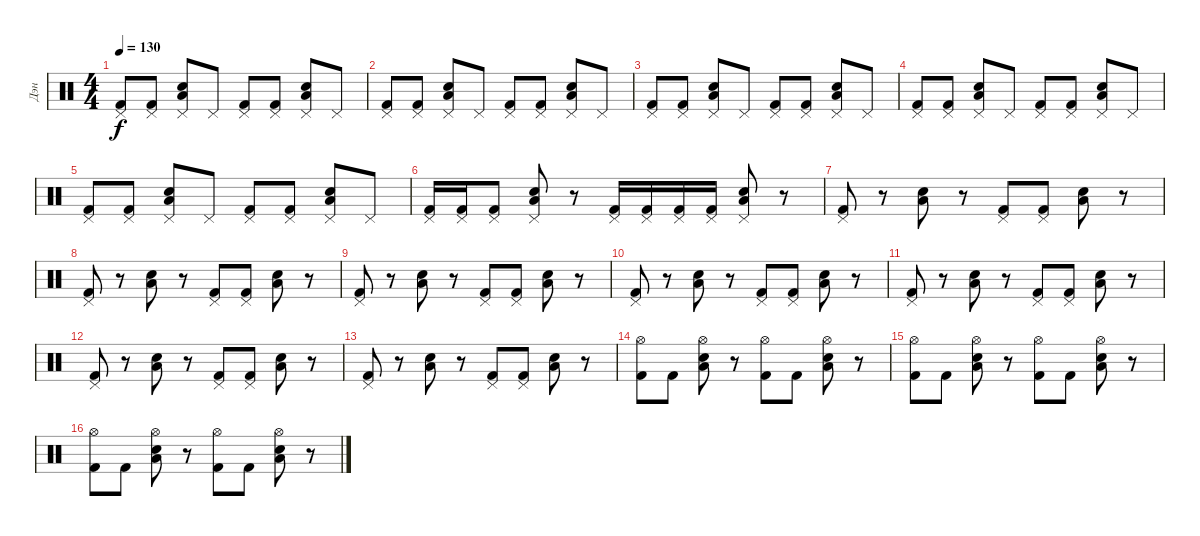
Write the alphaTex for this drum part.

\track ("Дэн" "Дэн") {instrument percussion}
\staff {score}
\articulation defaults
\ts (4 4)
\tempo 130
\clef neutral
\ks c
("Pedal Hi-Hat (hit)" "Kick (hit) 2").8{dy f} ("Pedal Hi-Hat (hit)" "Kick (hit) 2").8 ("Snare (hit) 2" "Low Tom (hit)" "Pedal Hi-Hat (hit)").8 "Pedal Hi-Hat (hit)".8 ("Pedal Hi-Hat (hit)" "Kick (hit) 2").8 ("Pedal Hi-Hat (hit)" "Kick (hit) 2").8 ("Snare (hit) 2" "Low Tom (hit)" "Pedal Hi-Hat (hit)").8 "Pedal Hi-Hat (hit)".8 |
("Pedal Hi-Hat (hit)" "Kick (hit) 2").8 ("Pedal Hi-Hat (hit)" "Kick (hit) 2").8 ("Snare (hit) 2" "Low Tom (hit)" "Pedal Hi-Hat (hit)").8 "Pedal Hi-Hat (hit)".8 ("Pedal Hi-Hat (hit)" "Kick (hit) 2").8 ("Pedal Hi-Hat (hit)" "Kick (hit) 2").8 ("Snare (hit) 2" "Low Tom (hit)" "Pedal Hi-Hat (hit)").8 "Pedal Hi-Hat (hit)".8 |
("Pedal Hi-Hat (hit)" "Kick (hit) 2").8 ("Pedal Hi-Hat (hit)" "Kick (hit) 2").8 ("Snare (hit) 2" "Low Tom (hit)" "Pedal Hi-Hat (hit)").8 "Pedal Hi-Hat (hit)".8 ("Pedal Hi-Hat (hit)" "Kick (hit) 2").8 ("Pedal Hi-Hat (hit)" "Kick (hit) 2").8 ("Snare (hit) 2" "Low Tom (hit)" "Pedal Hi-Hat (hit)").8 "Pedal Hi-Hat (hit)".8 |
("Pedal Hi-Hat (hit)" "Kick (hit) 2").8 ("Pedal Hi-Hat (hit)" "Kick (hit) 2").8 ("Snare (hit) 2" "Low Tom (hit)" "Pedal Hi-Hat (hit)").8 "Pedal Hi-Hat (hit)".8 ("Pedal Hi-Hat (hit)" "Kick (hit) 2").8 ("Pedal Hi-Hat (hit)" "Kick (hit) 2").8 ("Snare (hit) 2" "Low Tom (hit)" "Pedal Hi-Hat (hit)").8 "Pedal Hi-Hat (hit)".8 |
("Pedal Hi-Hat (hit)" "Kick (hit) 2").8 ("Pedal Hi-Hat (hit)" "Kick (hit) 2").8 ("Snare (hit) 2" "Low Tom (hit)" "Pedal Hi-Hat (hit)").8 "Pedal Hi-Hat (hit)".8 ("Pedal Hi-Hat (hit)" "Kick (hit) 2").8 ("Pedal Hi-Hat (hit)" "Kick (hit) 2").8 ("Snare (hit) 2" "Low Tom (hit)" "Pedal Hi-Hat (hit)").8 "Pedal Hi-Hat (hit)".8 |
("Pedal Hi-Hat (hit)" "Kick (hit) 2").16 ("Pedal Hi-Hat (hit)" "Kick (hit) 2").16 ("Pedal Hi-Hat (hit)" "Kick (hit) 2").8 ("Snare (hit) 2" "Low Tom (hit)" "Pedal Hi-Hat (hit)").8 r.8 ("Pedal Hi-Hat (hit)" "Kick (hit) 2").16 ("Pedal Hi-Hat (hit)" "Kick (hit) 2").16 ("Pedal Hi-Hat (hit)" "Kick (hit) 2").16 ("Pedal Hi-Hat (hit)" "Kick (hit) 2").16 ("Snare (hit) 2" "Low Tom (hit)" "Pedal Hi-Hat (hit)").8 r.8 |
("Pedal Hi-Hat (hit)" "Kick (hit) 2").8 r.8 ("Snare (hit) 2" "Low Tom (hit)").8 r.8 ("Pedal Hi-Hat (hit)" "Kick (hit) 2").8 ("Pedal Hi-Hat (hit)" "Kick (hit) 2").8 ("Snare (hit) 2" "Low Tom (hit)").8 r.8 |
("Pedal Hi-Hat (hit)" "Kick (hit) 2").8 r.8 ("Snare (hit) 2" "Low Tom (hit)").8 r.8 ("Pedal Hi-Hat (hit)" "Kick (hit) 2").8 ("Pedal Hi-Hat (hit)" "Kick (hit) 2").8 ("Snare (hit) 2" "Low Tom (hit)").8 r.8 |
("Pedal Hi-Hat (hit)" "Kick (hit) 2").8 r.8 ("Snare (hit) 2" "Low Tom (hit)").8 r.8 ("Pedal Hi-Hat (hit)" "Kick (hit) 2").8 ("Pedal Hi-Hat (hit)" "Kick (hit) 2").8 ("Snare (hit) 2" "Low Tom (hit)").8 r.8 |
("Pedal Hi-Hat (hit)" "Kick (hit) 2").8 r.8 ("Snare (hit) 2" "Low Tom (hit)").8 r.8 ("Pedal Hi-Hat (hit)" "Kick (hit) 2").8 ("Pedal Hi-Hat (hit)" "Kick (hit) 2").8 ("Snare (hit) 2" "Low Tom (hit)").8 r.8 |
("Pedal Hi-Hat (hit)" "Kick (hit) 2").8 r.8 ("Snare (hit) 2" "Low Tom (hit)").8 r.8 ("Pedal Hi-Hat (hit)" "Kick (hit) 2").8 ("Pedal Hi-Hat (hit)" "Kick (hit) 2").8 ("Snare (hit) 2" "Low Tom (hit)").8 r.8 |
("Pedal Hi-Hat (hit)" "Kick (hit) 2").8 r.8 ("Snare (hit) 2" "Low Tom (hit)").8 r.8 ("Pedal Hi-Hat (hit)" "Kick (hit) 2").8 ("Pedal Hi-Hat (hit)" "Kick (hit) 2").8 ("Snare (hit) 2" "Low Tom (hit)").8 r.8 |
("Pedal Hi-Hat (hit)" "Kick (hit) 2").8 r.8 ("Snare (hit) 2" "Low Tom (hit)").8 r.8 ("Pedal Hi-Hat (hit)" "Kick (hit) 2").8 ("Pedal Hi-Hat (hit)" "Kick (hit) 2").8 ("Snare (hit) 2" "Low Tom (hit)").8 r.8 |
("Hi-Hat (open)" "Kick (hit) 2").8 "Kick (hit) 2".8 ("Snare (hit) 2" "Low Tom (hit)" "Hi-Hat (open)").8 r.8 ("Hi-Hat (open)" "Kick (hit) 2").8 "Kick (hit) 2".8 ("Snare (hit) 2" "Low Tom (hit)" "Hi-Hat (open)").8 r.8 |
("Hi-Hat (open)" "Kick (hit) 2").8 "Kick (hit) 2".8 ("Snare (hit) 2" "Low Tom (hit)" "Hi-Hat (open)").8 r.8 ("Hi-Hat (open)" "Kick (hit) 2").8 "Kick (hit) 2".8 ("Snare (hit) 2" "Low Tom (hit)" "Hi-Hat (open)").8 r.8 |
("Hi-Hat (open)" "Kick (hit) 2").8 "Kick (hit) 2".8 ("Snare (hit) 2" "Low Tom (hit)" "Hi-Hat (open)").8 r.8 ("Hi-Hat (open)" "Kick (hit) 2").8 "Kick (hit) 2".8 ("Snare (hit) 2" "Low Tom (hit)" "Hi-Hat (open)").8 r.8
